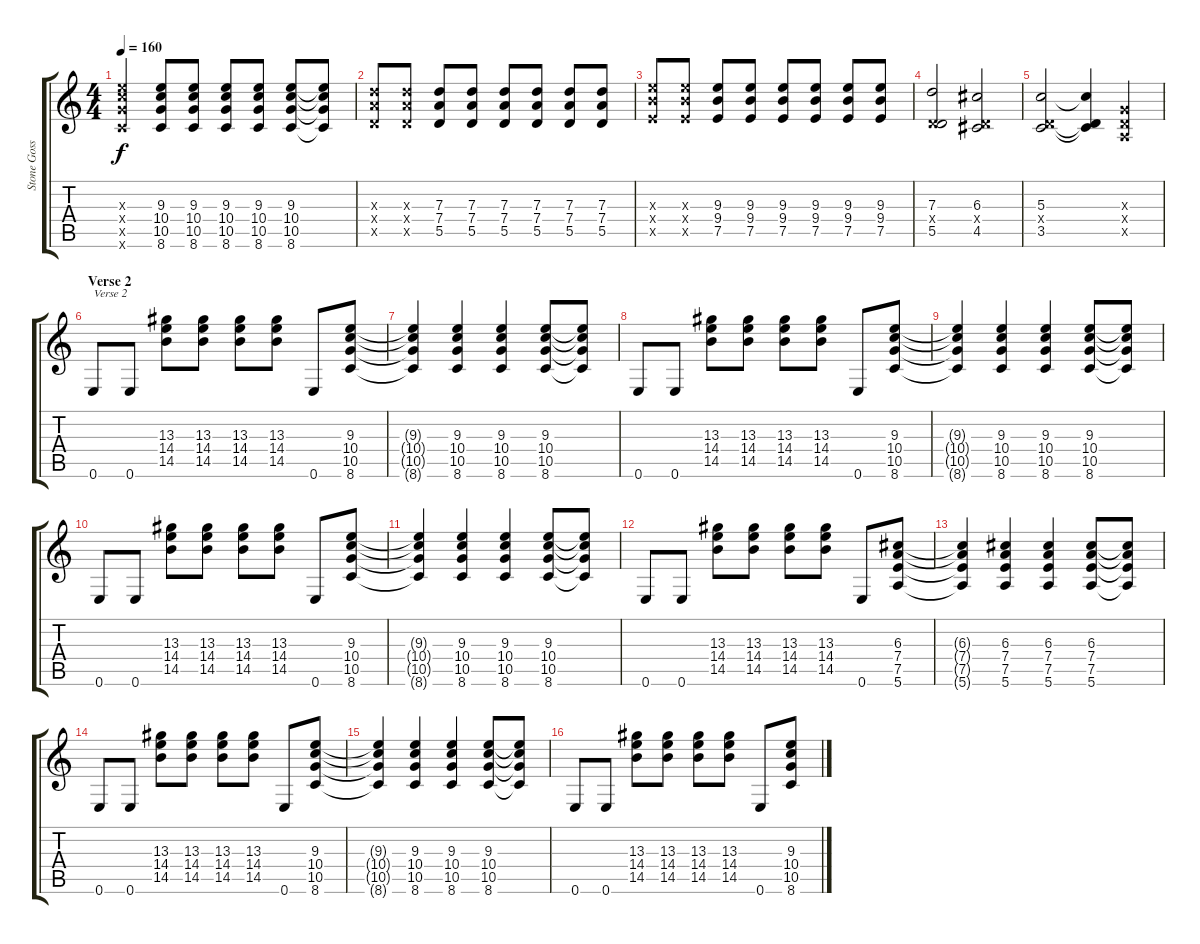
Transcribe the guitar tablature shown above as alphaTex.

\track ("Stone Gossard" "Stone Goss") {instrument distortionguitar}
\staff {score tabs}
\tuning (E4 B3 G3 D3 A2 E2) {hide}
\ts (4 4)
\tempo 160
\clef g2
\ks c
(9.3{x} 10.4{x} 10.5{x} 8.6{x}).4{dy f} (9.3 10.4 10.5 8.6).8 (9.3 10.4 10.5 8.6).8 (9.3 10.4 10.5 8.6).8 (9.3 10.4 10.5 8.6).8 (9.3 10.4 10.5 8.6).8 (9.3{t} 10.4{t} 10.5{t} 8.6{t}).8 |
(7.3{x} 7.4{x} 5.5{x}).8 (7.3{x} 7.4{x} 5.5{x}).8 (7.3 7.4 5.5).8 (7.3 7.4 5.5).8 (7.3 7.4 5.5).8 (7.3 7.4 5.5).8 (7.3 7.4 5.5).8 (7.3 7.4 5.5).8 |
(9.3{x} 9.4{x} 7.5{x}).8 (9.3{x} 9.4{x} 7.5{x}).8 (9.3 9.4 7.5).8 (9.3 9.4 7.5).8 (9.3 9.4 7.5).8 (9.3 9.4 7.5).8 (9.3 9.4 7.5).8 (9.3 9.4 7.5).8 |
(7.3 0.4{x} 5.5).2 (6.3 0.4{x} 4.5).2 |
(5.3 0.4{x} 3.5).2 (5.3{t} 0.4{t} 3.5{t}).4 (0.3{x} 0.4{x} 0.5{x}).4 |
\section ("" "Verse 2")
0.6.8{txt "Verse 2"} 0.6.8 (13.3 14.4 14.5).8 (13.3 14.4 14.5).8 (13.3 14.4 14.5).8 (13.3 14.4 14.5).8 0.6.8 (9.3 10.4 10.5 8.6).8 |
(9.3{t} 10.4{t} 10.5{t} 8.6{t}).4 (9.3 10.4 10.5 8.6).4 (9.3 10.4 10.5 8.6).4 (9.3 10.4 10.5 8.6).8 (9.3{t} 10.4{t} 10.5{t} 8.6{t}).8 |
0.6.8 0.6.8 (13.3 14.4 14.5).8 (13.3 14.4 14.5).8 (13.3 14.4 14.5).8 (13.3 14.4 14.5).8 0.6.8 (9.3 10.4 10.5 8.6).8 |
(9.3{t} 10.4{t} 10.5{t} 8.6{t}).4 (9.3 10.4 10.5 8.6).4 (9.3 10.4 10.5 8.6).4 (9.3 10.4 10.5 8.6).8 (9.3{t} 10.4{t} 10.5{t} 8.6{t}).8 |
0.6.8 0.6.8 (13.3 14.4 14.5).8 (13.3 14.4 14.5).8 (13.3 14.4 14.5).8 (13.3 14.4 14.5).8 0.6.8 (9.3 10.4 10.5 8.6).8 |
(9.3{t} 10.4{t} 10.5{t} 8.6{t}).4 (9.3 10.4 10.5 8.6).4 (9.3 10.4 10.5 8.6).4 (9.3 10.4 10.5 8.6).8 (9.3{t} 10.4{t} 10.5{t} 8.6{t}).8 |
0.6.8 0.6.8 (13.3 14.4 14.5).8 (13.3 14.4 14.5).8 (13.3 14.4 14.5).8 (13.3 14.4 14.5).8 0.6.8 (6.3 7.4 7.5 5.6).8 |
(6.3{t} 7.4{t} 7.5{t} 5.6{t}).4 (6.3 7.4 7.5 5.6).4 (6.3 7.4 7.5 5.6).4 (6.3 7.4 7.5 5.6).8 (6.3{t} 7.4{t} 7.5{t} 5.6{t}).8 |
0.6.8 0.6.8 (13.3 14.4 14.5).8 (13.3 14.4 14.5).8 (13.3 14.4 14.5).8 (13.3 14.4 14.5).8 0.6.8 (9.3 10.4 10.5 8.6).8 |
(9.3{t} 10.4{t} 10.5{t} 8.6{t}).4 (9.3 10.4 10.5 8.6).4 (9.3 10.4 10.5 8.6).4 (9.3 10.4 10.5 8.6).8 (9.3{t} 10.4{t} 10.5{t} 8.6{t}).8 |
0.6.8 0.6.8 (13.3 14.4 14.5).8 (13.3 14.4 14.5).8 (13.3 14.4 14.5).8 (13.3 14.4 14.5).8 0.6.8 (9.3 10.4 10.5 8.6).8
